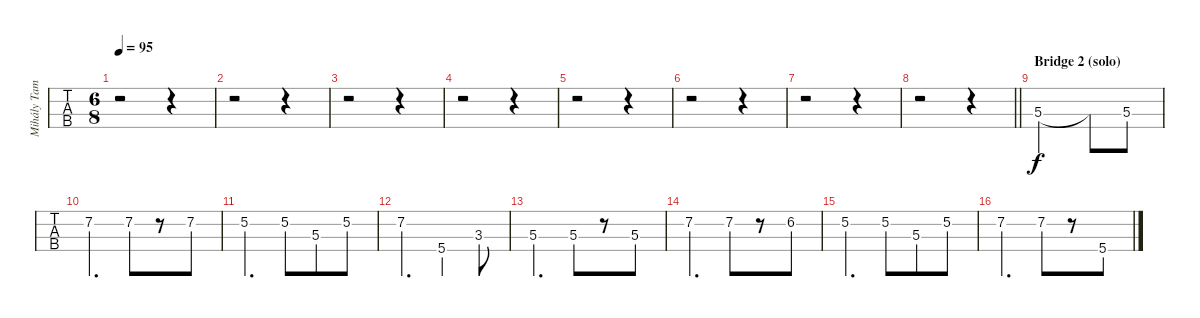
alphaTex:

\track ("Mihály Tamás" "Mihály Tam") {instrument electricbassfinger}
\staff {tabs}
\tuning (G2 D2 A1 E1) {hide}
\ts (6 8)
\tempo 95
\clef f4
\ks dminor
r.2{dy f} r.4 |
r.2 r.4 |
r.2 r.4 |
r.2 r.4 |
r.2 r.4 |
r.2 r.4 |
r.2 r.4 |
\barLineRight lightlight
r.2 r.4 |
\section ("" "Bridge 2 (solo)")
5.3.2 5.3{t}.8 5.3.8 |
7.2.4{d} 7.2.8 r.8 7.2.8 |
5.2.4{d} 5.2.8 5.3.8 5.2.8 |
7.2.4{d} 5.4.4 3.3.8 |
5.3.4{d} 5.3.8 r.8 5.3.8 |
7.2.4{d} 7.2.8 r.8 6.2.8 |
5.2.4{d} 5.2.8 5.3.8 5.2.8 |
7.2.4{d} 7.2.8 r.8 5.4.8
